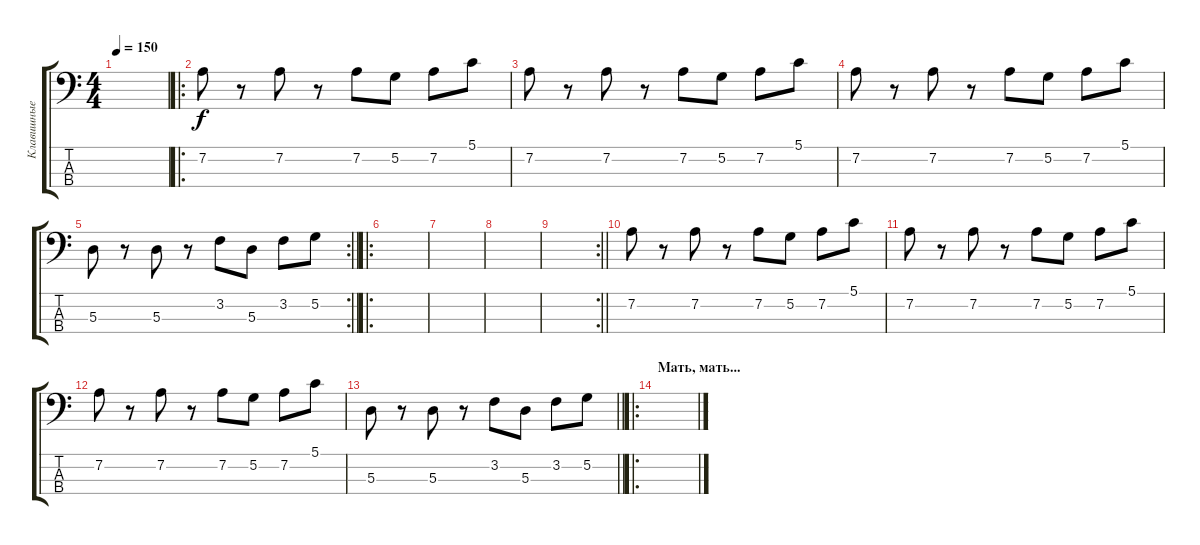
\track ("Клавишные 4" "Клавишные ") {instrument synthbass1}
\staff {score tabs}
\tuning (G2 D2 A1 E1) {hide}
\ts (4 4)
\tempo 150
\clef f4
\ks c
|
\ro
7.2.8 r.8 7.2.8 r.8 7.2.8 5.2.8 7.2.8 5.1.8 |
7.2.8 r.8 7.2.8 r.8 7.2.8 5.2.8 7.2.8 5.1.8 |
7.2.8 r.8 7.2.8 r.8 7.2.8 5.2.8 7.2.8 5.1.8 |
\rc 2
\barLineRight lightlight
5.3.8 r.8 5.3.8 r.8 3.2.8 5.3.8 3.2.8 5.2.8 |
\ro
|
|
|
\rc 2
\barLineRight lightlight
|
7.2.8 r.8 7.2.8 r.8 7.2.8 5.2.8 7.2.8 5.1.8 |
7.2.8 r.8 7.2.8 r.8 7.2.8 5.2.8 7.2.8 5.1.8 |
7.2.8 r.8 7.2.8 r.8 7.2.8 5.2.8 7.2.8 5.1.8 |
\barLineRight lightlight
5.3.8 r.8 5.3.8 r.8 3.2.8 5.3.8 3.2.8 5.2.8 |
\ro
\section ("" "Мать, мать...")
